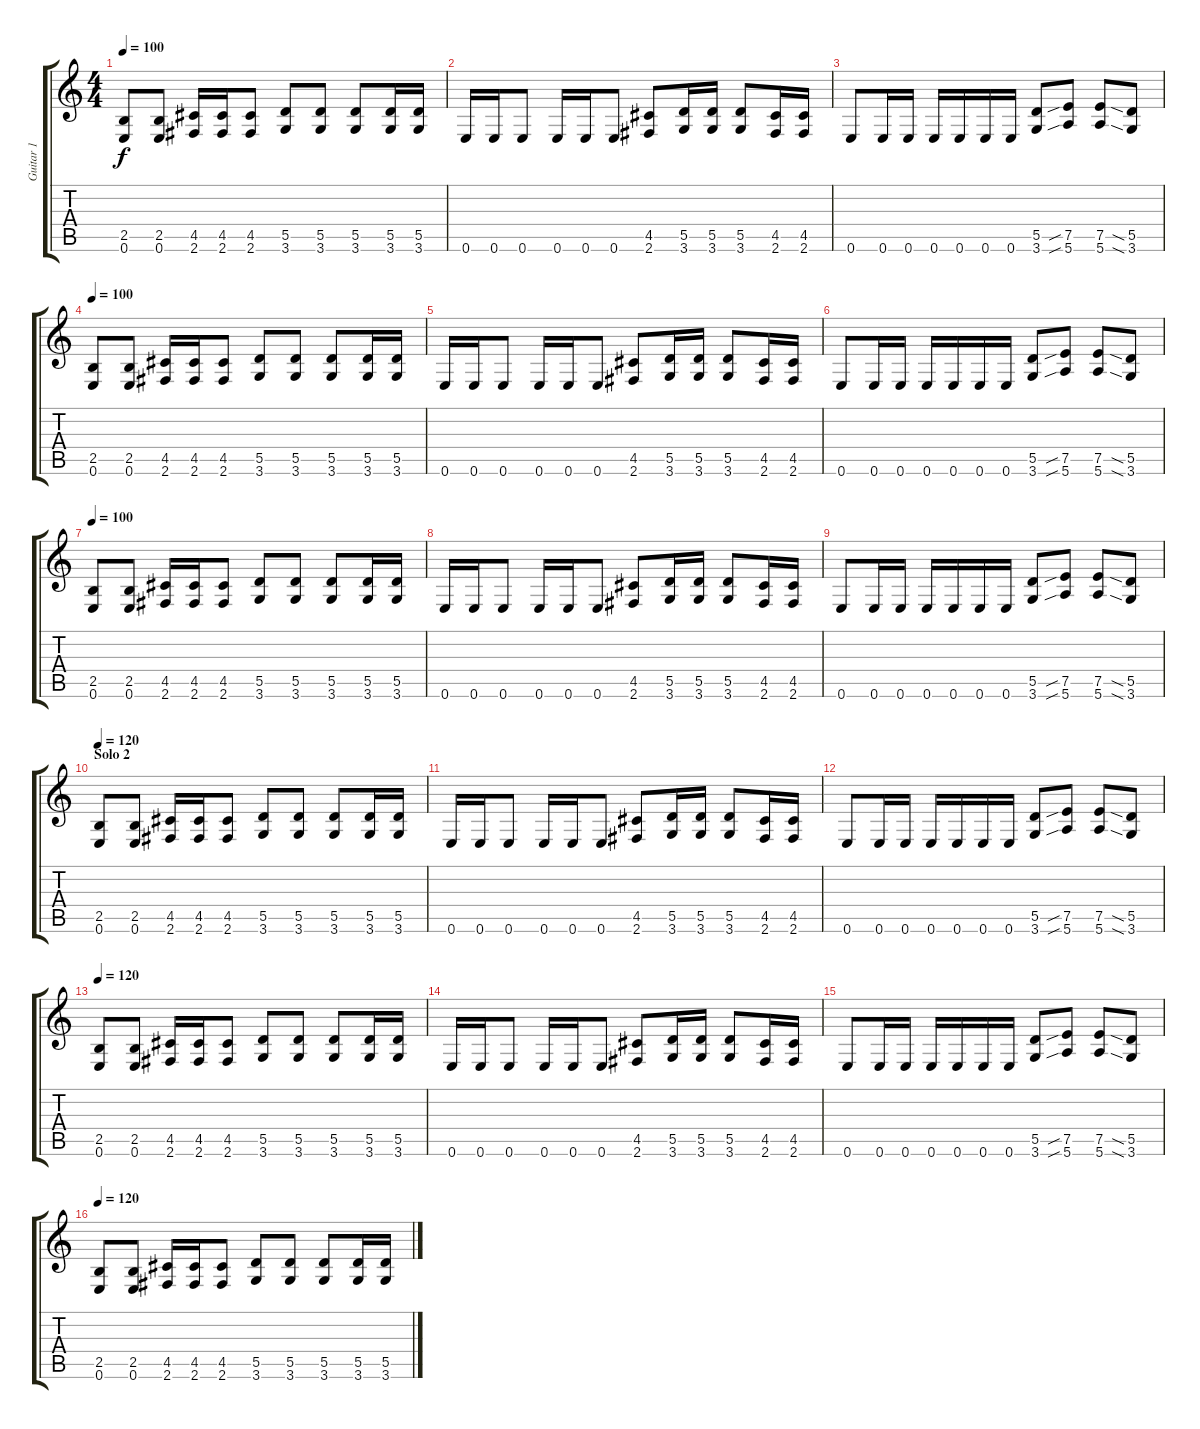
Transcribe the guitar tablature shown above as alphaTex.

\track ("Guitar 1" "Guitar 1") {instrument overdrivenguitar}
\staff {score tabs}
\tuning (E4 B3 G3 D3 A2 E2) {hide}
\ts (4 4)
\tempo 100
\clef g2
\ks c
(2.5 0.6).8{dy f} (2.5 0.6).8 (4.5 2.6).16 (4.5 2.6).16 (4.5 2.6).8 (5.5 3.6).8 (5.5 3.6).8 (5.5 3.6).8 (5.5 3.6).16 (5.5 3.6).16 |
0.6.16 0.6.16 0.6.8 0.6.16 0.6.16 0.6.8 (4.5 2.6).8 (5.5 3.6).16 (5.5 3.6).16 (5.5 3.6).8 (4.5 2.6).16 (4.5 2.6).16 |
0.6.8 0.6.16 0.6.16 0.6.16 0.6.16 0.6.16 0.6.16 (5.5 3.6).8 (7.5{sib} 5.6{sib}).8 (7.5 5.6).8 (5.5{sia} 3.6{sia}).8 |
\tempo 100
(2.5 0.6).8 (2.5 0.6).8 (4.5 2.6).16 (4.5 2.6).16 (4.5 2.6).8 (5.5 3.6).8 (5.5 3.6).8 (5.5 3.6).8 (5.5 3.6).16 (5.5 3.6).16 |
0.6.16 0.6.16 0.6.8 0.6.16 0.6.16 0.6.8 (4.5 2.6).8 (5.5 3.6).16 (5.5 3.6).16 (5.5 3.6).8 (4.5 2.6).16 (4.5 2.6).16 |
0.6.8 0.6.16 0.6.16 0.6.16 0.6.16 0.6.16 0.6.16 (5.5 3.6).8 (7.5{sib} 5.6{sib}).8 (7.5 5.6).8 (5.5{sia} 3.6{sia}).8 |
\tempo 100
(2.5 0.6).8 (2.5 0.6).8 (4.5 2.6).16 (4.5 2.6).16 (4.5 2.6).8 (5.5 3.6).8 (5.5 3.6).8 (5.5 3.6).8 (5.5 3.6).16 (5.5 3.6).16 |
0.6.16 0.6.16 0.6.8 0.6.16 0.6.16 0.6.8 (4.5 2.6).8 (5.5 3.6).16 (5.5 3.6).16 (5.5 3.6).8 (4.5 2.6).16 (4.5 2.6).16 |
0.6.8 0.6.16 0.6.16 0.6.16 0.6.16 0.6.16 0.6.16 (5.5 3.6).8 (7.5{sib} 5.6{sib}).8 (7.5 5.6).8 (5.5{sia} 3.6{sia}).8 |
\section ("" "Solo 2 ")
\tempo 120
(2.5 0.6).8 (2.5 0.6).8 (4.5 2.6).16 (4.5 2.6).16 (4.5 2.6).8 (5.5 3.6).8 (5.5 3.6).8 (5.5 3.6).8 (5.5 3.6).16 (5.5 3.6).16 |
0.6.16 0.6.16 0.6.8 0.6.16 0.6.16 0.6.8 (4.5 2.6).8 (5.5 3.6).16 (5.5 3.6).16 (5.5 3.6).8 (4.5 2.6).16 (4.5 2.6).16 |
0.6.8 0.6.16 0.6.16 0.6.16 0.6.16 0.6.16 0.6.16 (5.5 3.6).8 (7.5{sib} 5.6{sib}).8 (7.5 5.6).8 (5.5{sia} 3.6{sia}).8 |
\tempo 120
(2.5 0.6).8 (2.5 0.6).8 (4.5 2.6).16 (4.5 2.6).16 (4.5 2.6).8 (5.5 3.6).8 (5.5 3.6).8 (5.5 3.6).8 (5.5 3.6).16 (5.5 3.6).16 |
0.6.16 0.6.16 0.6.8 0.6.16 0.6.16 0.6.8 (4.5 2.6).8 (5.5 3.6).16 (5.5 3.6).16 (5.5 3.6).8 (4.5 2.6).16 (4.5 2.6).16 |
0.6.8 0.6.16 0.6.16 0.6.16 0.6.16 0.6.16 0.6.16 (5.5 3.6).8 (7.5{sib} 5.6{sib}).8 (7.5 5.6).8 (5.5{sia} 3.6{sia}).8 |
\tempo 120
(2.5 0.6).8 (2.5 0.6).8 (4.5 2.6).16 (4.5 2.6).16 (4.5 2.6).8 (5.5 3.6).8 (5.5 3.6).8 (5.5 3.6).8 (5.5 3.6).16 (5.5 3.6).16
